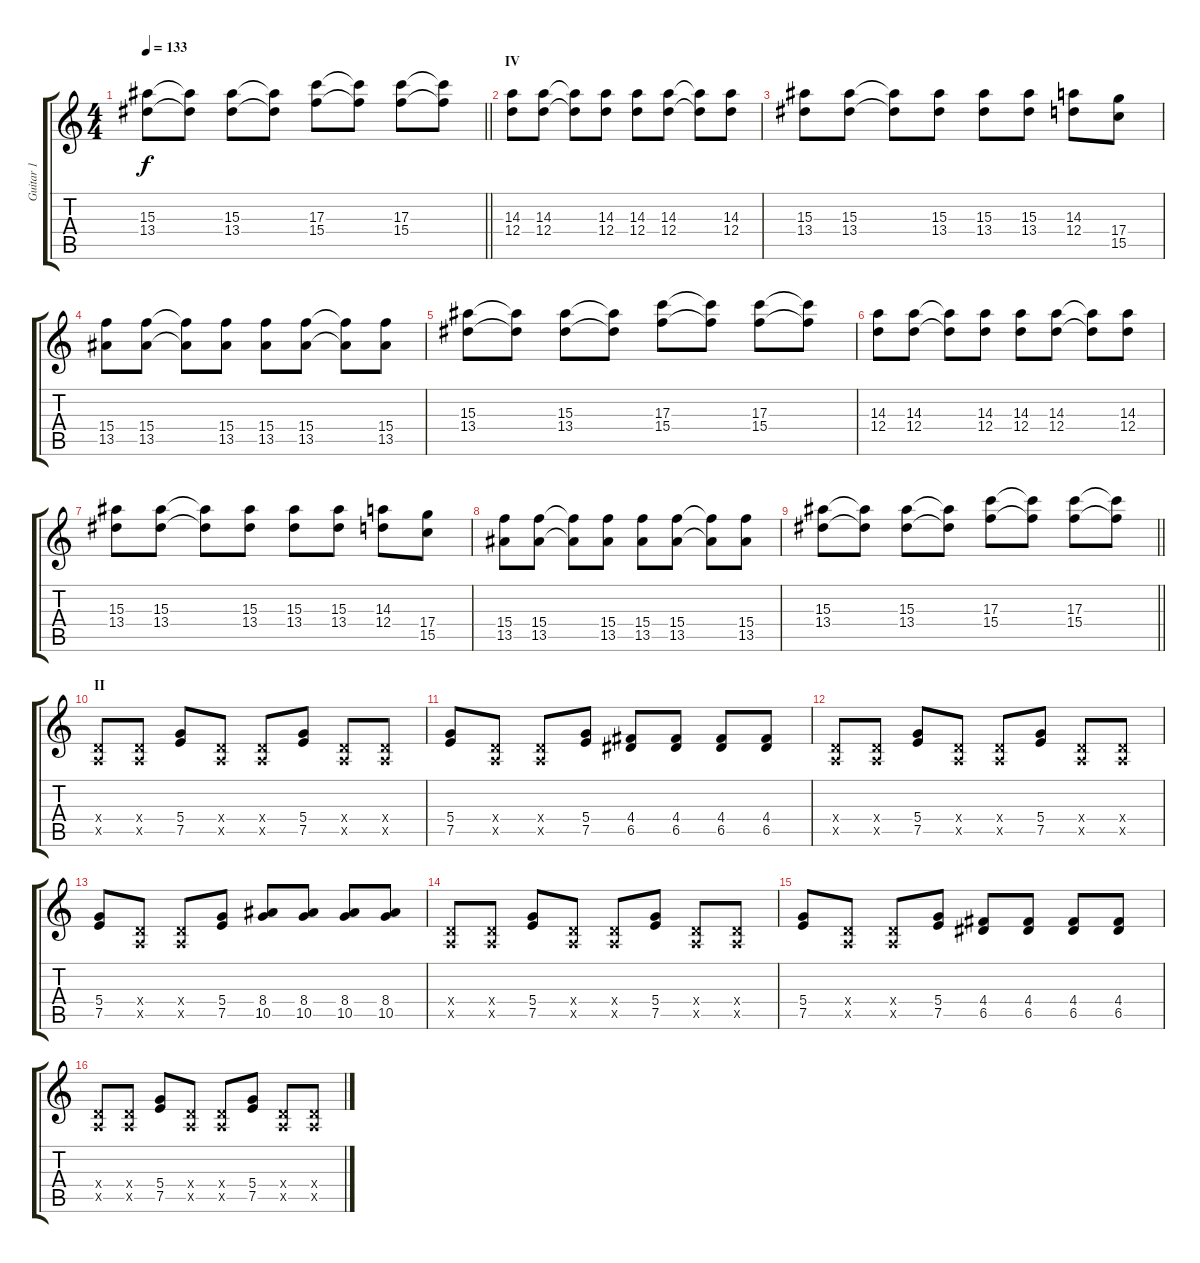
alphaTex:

\track ("Guitar 1" "Guitar 1") {instrument overdrivenguitar}
\staff {score tabs}
\tuning (E4 B3 G3 D3 A2 E2) {hide}
\ts (4 4)
\tempo 133
\clef g2
\barLineRight lightlight
\ks c
(15.3 13.4).8{dy f} (15.3{t} 13.4{t}).8 (15.3 13.4).8 (15.3{t} 13.4{t}).8 (17.3 15.4).8 (17.3{t} 15.4{t}).8 (17.3 15.4).8 (17.3{t} 15.4{t}).8 |
\section ("" "IV")
(14.3 12.4).8 (14.3 12.4).8 (14.3{t} 12.4{t}).8 (14.3 12.4).8 (14.3 12.4).8 (14.3 12.4).8 (14.3{t} 12.4{t}).8 (14.3 12.4).8 |
(15.3 13.4).8 (15.3 13.4).8 (15.3{t} 13.4{t}).8 (15.3 13.4).8 (15.3 13.4).8 (15.3 13.4).8 (14.3 12.4).8 (17.4 15.5).8 |
(15.4 13.5).8 (15.4 13.5).8 (15.4{t} 13.5{t}).8 (15.4 13.5).8 (15.4 13.5).8 (15.4 13.5).8 (15.4{t} 13.5{t}).8 (15.4 13.5).8 |
(15.3 13.4).8 (15.3{t} 13.4{t}).8 (15.3 13.4).8 (15.3{t} 13.4{t}).8 (17.3 15.4).8 (17.3{t} 15.4{t}).8 (17.3 15.4).8 (17.3{t} 15.4{t}).8 |
(14.3 12.4).8 (14.3 12.4).8 (14.3{t} 12.4{t}).8 (14.3 12.4).8 (14.3 12.4).8 (14.3 12.4).8 (14.3{t} 12.4{t}).8 (14.3 12.4).8 |
(15.3 13.4).8 (15.3 13.4).8 (15.3{t} 13.4{t}).8 (15.3 13.4).8 (15.3 13.4).8 (15.3 13.4).8 (14.3 12.4).8 (17.4 15.5).8 |
(15.4 13.5).8 (15.4 13.5).8 (15.4{t} 13.5{t}).8 (15.4 13.5).8 (15.4 13.5).8 (15.4 13.5).8 (15.4{t} 13.5{t}).8 (15.4 13.5).8 |
\barLineRight lightlight
(15.3 13.4).8 (15.3{t} 13.4{t}).8 (15.3 13.4).8 (15.3{t} 13.4{t}).8 (17.3 15.4).8 (17.3{t} 15.4{t}).8 (17.3 15.4).8 (17.3{t} 15.4{t}).8 |
\section ("" "II")
(0.4{x} 0.5{x}).8 (0.4{x} 0.5{x}).8 (5.4 7.5).8 (0.4{x} 0.5{x}).8 (0.4{x} 0.5{x}).8 (5.4 7.5).8 (0.4{x} 0.5{x}).8 (0.4{x} 0.5{x}).8 |
(5.4 7.5).8 (0.4{x} 0.5{x}).8 (0.4{x} 0.5{x}).8 (5.4 7.5).8 (4.4 6.5).8 (4.4 6.5).8 (4.4 6.5).8 (4.4 6.5).8 |
(0.4{x} 0.5{x}).8 (0.4{x} 0.5{x}).8 (5.4 7.5).8 (0.4{x} 0.5{x}).8 (0.4{x} 0.5{x}).8 (5.4 7.5).8 (0.4{x} 0.5{x}).8 (0.4{x} 0.5{x}).8 |
(5.4 7.5).8 (0.4{x} 0.5{x}).8 (0.4{x} 0.5{x}).8 (5.4 7.5).8 (8.4 10.5).8 (8.4 10.5).8 (8.4 10.5).8 (8.4 10.5).8 |
(0.4{x} 0.5{x}).8 (0.4{x} 0.5{x}).8 (5.4 7.5).8 (0.4{x} 0.5{x}).8 (0.4{x} 0.5{x}).8 (5.4 7.5).8 (0.4{x} 0.5{x}).8 (0.4{x} 0.5{x}).8 |
(5.4 7.5).8 (0.4{x} 0.5{x}).8 (0.4{x} 0.5{x}).8 (5.4 7.5).8 (4.4 6.5).8 (4.4 6.5).8 (4.4 6.5).8 (4.4 6.5).8 |
(0.4{x} 0.5{x}).8 (0.4{x} 0.5{x}).8 (5.4 7.5).8 (0.4{x} 0.5{x}).8 (0.4{x} 0.5{x}).8 (5.4 7.5).8 (0.4{x} 0.5{x}).8 (0.4{x} 0.5{x}).8
